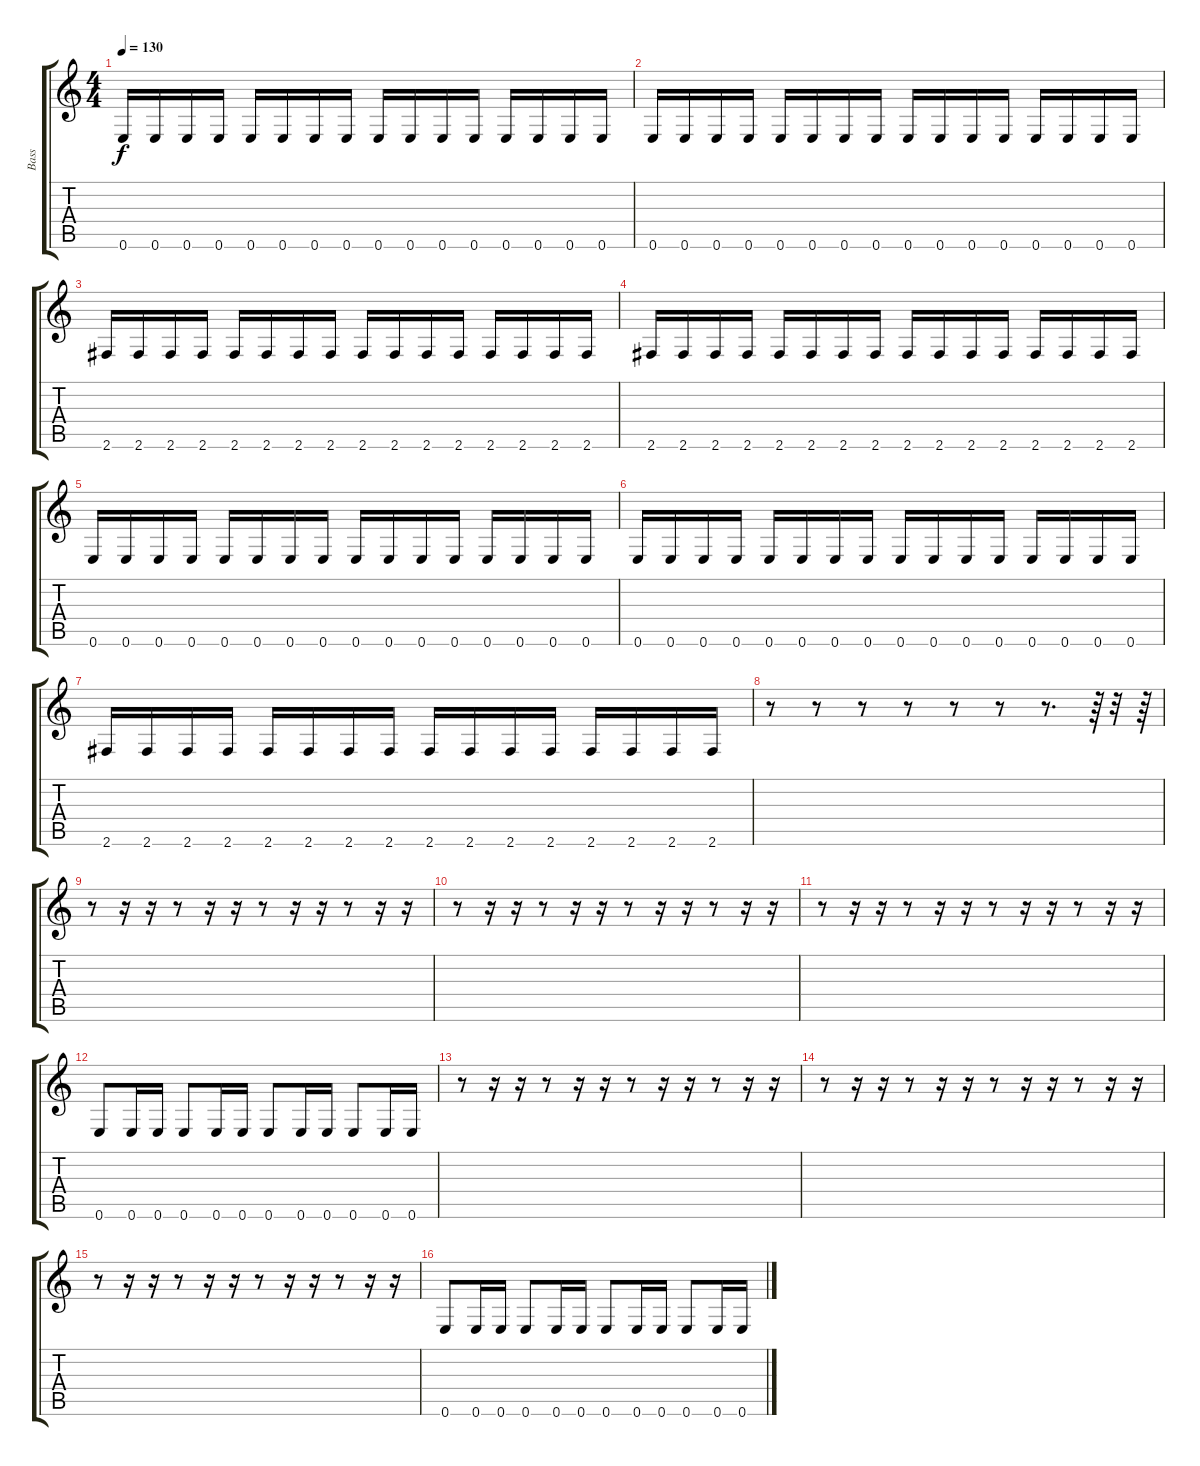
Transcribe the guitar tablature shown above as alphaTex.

\track ("Bass" "Bass") {instrument electricbassfinger}
\staff {score tabs}
\tuning (E4 B3 G3 D3 A2 E2) {hide}
\ts (4 4)
\tempo 130
\clef g2
\ks c
0.6.16{dy f} 0.6.16 0.6.16 0.6.16 0.6.16 0.6.16 0.6.16 0.6.16 0.6.16 0.6.16 0.6.16 0.6.16 0.6.16 0.6.16 0.6.16 0.6.16 |
0.6.16 0.6.16 0.6.16 0.6.16 0.6.16 0.6.16 0.6.16 0.6.16 0.6.16 0.6.16 0.6.16 0.6.16 0.6.16 0.6.16 0.6.16 0.6.16 |
2.6.16 2.6.16 2.6.16 2.6.16 2.6.16 2.6.16 2.6.16 2.6.16 2.6.16 2.6.16 2.6.16 2.6.16 2.6.16 2.6.16 2.6.16 2.6.16 |
2.6.16 2.6.16 2.6.16 2.6.16 2.6.16 2.6.16 2.6.16 2.6.16 2.6.16 2.6.16 2.6.16 2.6.16 2.6.16 2.6.16 2.6.16 2.6.16 |
0.6.16 0.6.16 0.6.16 0.6.16 0.6.16 0.6.16 0.6.16 0.6.16 0.6.16 0.6.16 0.6.16 0.6.16 0.6.16 0.6.16 0.6.16 0.6.16 |
0.6.16 0.6.16 0.6.16 0.6.16 0.6.16 0.6.16 0.6.16 0.6.16 0.6.16 0.6.16 0.6.16 0.6.16 0.6.16 0.6.16 0.6.16 0.6.16 |
2.6.16 2.6.16 2.6.16 2.6.16 2.6.16 2.6.16 2.6.16 2.6.16 2.6.16 2.6.16 2.6.16 2.6.16 2.6.16 2.6.16 2.6.16 2.6.16 |
r.8 r.8 r.8 r.8 r.8 r.8 r.8{d} r.64 r.32 r.64 |
r.8 r.16 r.16 r.8 r.16 r.16 r.8 r.16 r.16 r.8 r.16 r.16 |
r.8 r.16 r.16 r.8 r.16 r.16 r.8 r.16 r.16 r.8 r.16 r.16 |
r.8 r.16 r.16 r.8 r.16 r.16 r.8 r.16 r.16 r.8 r.16 r.16 |
0.6.8 0.6.16 0.6.16 0.6.8 0.6.16 0.6.16 0.6.8 0.6.16 0.6.16 0.6.8 0.6.16 0.6.16 |
r.8 r.16 r.16 r.8 r.16 r.16 r.8 r.16 r.16 r.8 r.16 r.16 |
r.8 r.16 r.16 r.8 r.16 r.16 r.8 r.16 r.16 r.8 r.16 r.16 |
r.8 r.16 r.16 r.8 r.16 r.16 r.8 r.16 r.16 r.8 r.16 r.16 |
0.6.8 0.6.16 0.6.16 0.6.8 0.6.16 0.6.16 0.6.8 0.6.16 0.6.16 0.6.8 0.6.16 0.6.16
